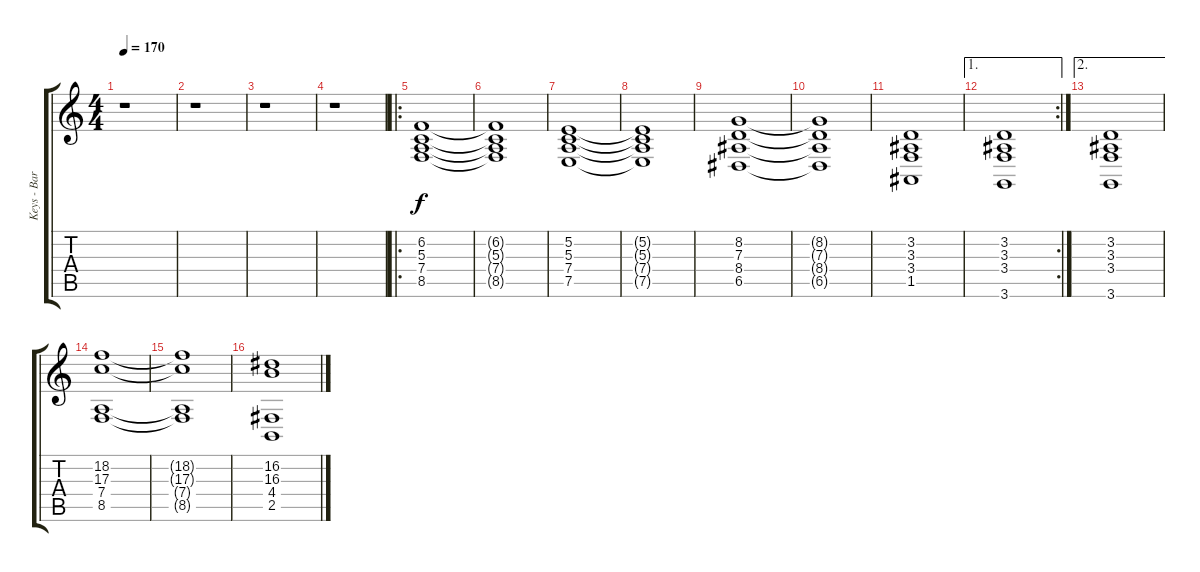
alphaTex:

\track ("Keys - Bardens" "Keys - Bar") {instrument recorder}
\staff {score tabs}
\tuning (E4 B3 G3 D3 A2 E2) {hide}
\ts (4 4)
\tempo 170
\clef g2
\ks c
r.1{dy f} |
r.1 |
r.1 |
r.1 |
\ro
(6.2 5.3 7.4 8.5).1{volume 6 instrument stringensemble1} |
(6.2{t} 5.3{t} 7.4{t} 8.5{t}).1 |
(5.2 5.3 7.4 7.5).1 |
(5.2{t} 5.3{t} 7.4{t} 7.5{t}).1 |
(8.2 7.3 8.4 6.5).1 |
(8.2{t} 7.3{t} 8.4{t} 6.5{t}).1 |
(3.2 3.3 3.4 1.5).1 |
\ae 1
\rc 2
(3.2 3.3 3.4 3.6).1 |
\ae 2
(3.2 3.3 3.4 3.6).1 |
(18.2 17.3 7.4 8.5).1{volume 11 instrument rockorgan} |
(18.2{t} 17.3{t} 7.4{t} 8.5{t}).1 |
(16.2 16.3 4.4 2.5).1
